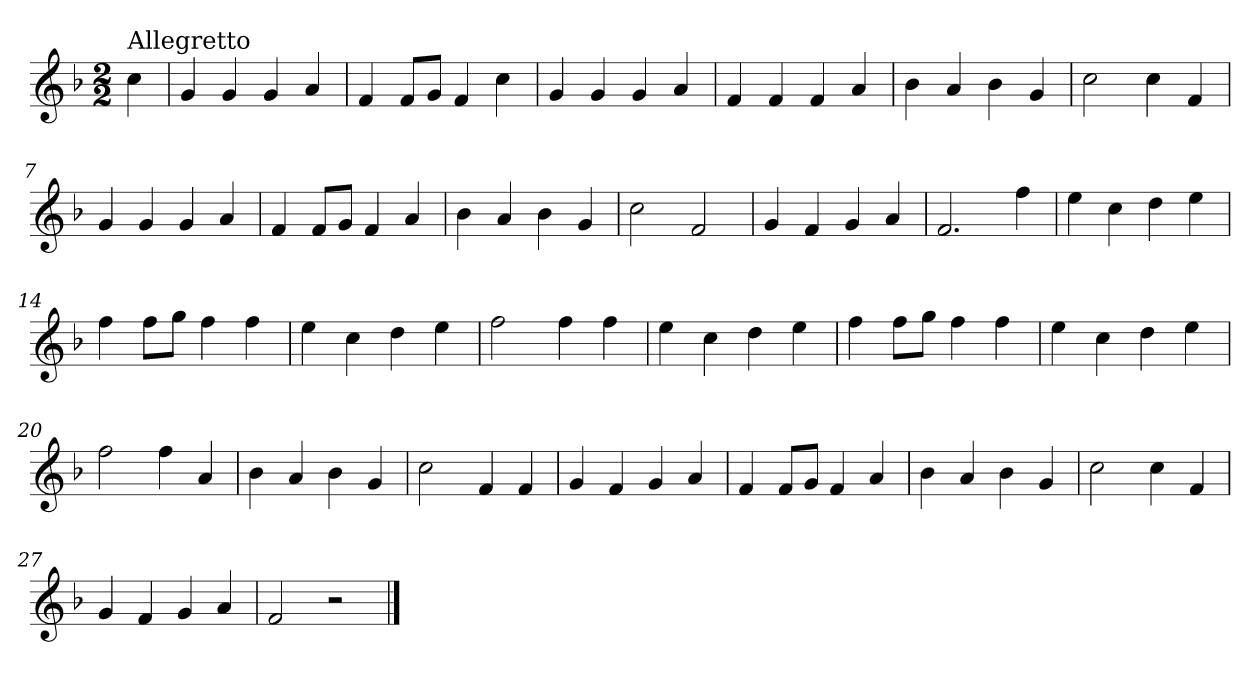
**kern
*part1
*staff1
*clefG2
*k[b-]
*F:
*M2/2
=
!LO:TX:a:t=Allegretto
4cc\
=1
4g/
4g/
4g/
4a/
=2
4f/
8f/L
8g/J
4f/
4cc\
=3
4g/
4g/
4g/
4a/
=4
4f/
4f/
4f/
4a/
=5
4b-\
4a/
4b-\
4g/
!!LO:LB:g=z
=6
2cc\
4cc\
4f/
=7
4g/
4g/
4g/
4a/
=8
4f/
8f/L
8g/J
4f/
4a/
=9
4b-\
4a/
4b-\
4g/
=10
2cc\
2f/
=11
4g/
4f/
4g/
4a/
!!LO:LB:g=z
=12
2.f/
4ff\
=13
4ee\
4cc\
4dd\
4ee\
=14
4ff\
8ff\L
8gg\J
4ff\
4ff\
=15
4ee\
4cc\
4dd\
4ee\
=16
2ff\
4ff\
4ff\
=17
4ee\
4cc\
4dd\
4ee\
!!LO:LB:g=z
=18
4ff\
8ff\L
8gg\J
4ff\
4ff\
=19
4ee\
4cc\
4dd\
4ee\
=20
2ff\
4ff\
4a/
=21
4b-\
4a/
4b-\
4g/
=22
2cc\
4f/
4f/
=23
4g/
4f/
4g/
4a/
!!LO:LB:g=z
=24
4f/
8f/L
8g/J
4f/
4a/
=25
4b-\
4a/
4b-\
4g/
=26
2cc\
4cc\
4f/
=27
4g/
4f/
4g/
4a/
=28
2f/
2r
==
*-
